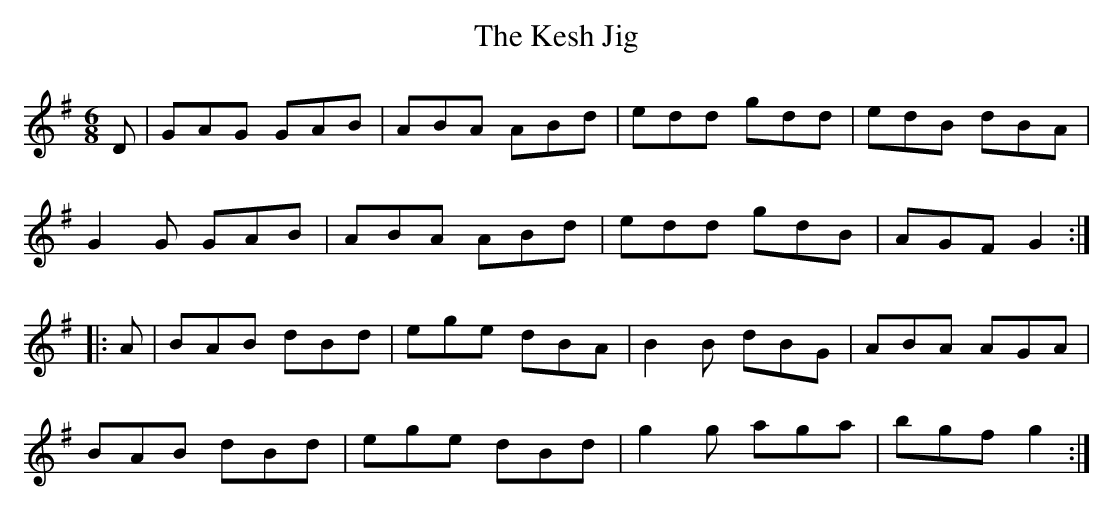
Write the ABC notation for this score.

X:1
T:Kesh Jig, The
M:6/8
L:1/8
K:G
D|GAG GAB|ABA ABd|edd gdd|edB dBA|
G2 G GAB|ABA ABd|edd gdB|AGF G2:|
|:A|BAB dBd|ege dBA|B2 B dBG|ABA AGA|
BAB dBd|ege dBd|g2 g aga|bgf g2:|
